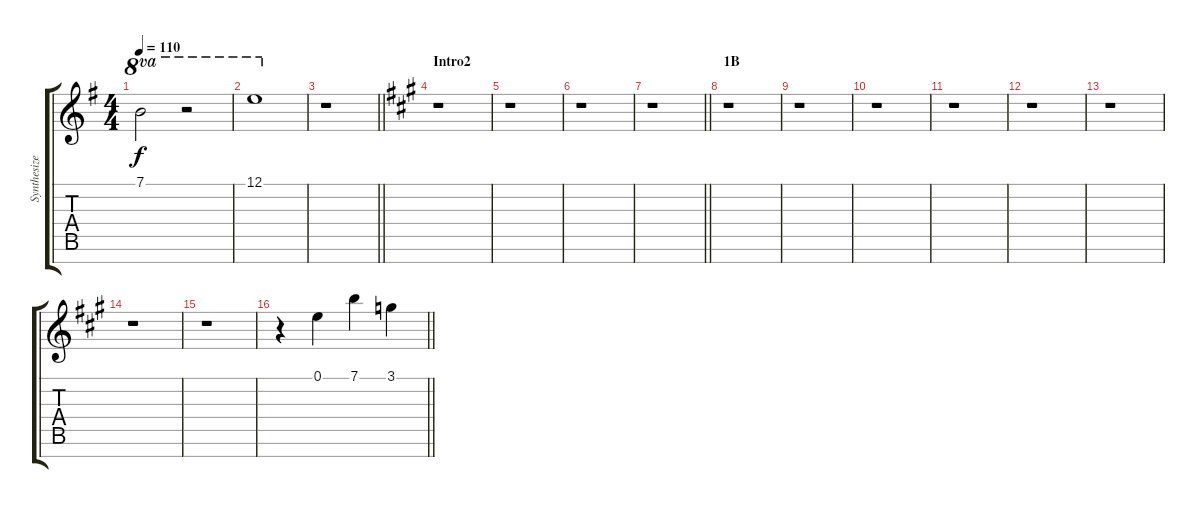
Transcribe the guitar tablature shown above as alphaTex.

\track ("Synthesizer II" "Synthesize") {instrument pad1newage}
\staff {score tabs}
\tuning (E5 B4 G4 D4 A3 E3 B2) {hide}
\ts (4 4)
\tempo 110
\clef g2
\ks g
7.1.2{ot 8va dy f} r.2{ot 8va} |
12.1.1{ot 8va} |
\barLineRight lightlight
r.1 |
\section ("" "Intro2")
\ks a
r.1 |
r.1 |
r.1 |
\barLineRight lightlight
r.1 |
\section ("" "1B")
r.1 |
r.1 |
r.1 |
r.1 |
r.1 |
r.1 |
r.1 |
r.1 |
\barLineRight lightlight
r.4 0.1.4 7.1.4 3.1.4
